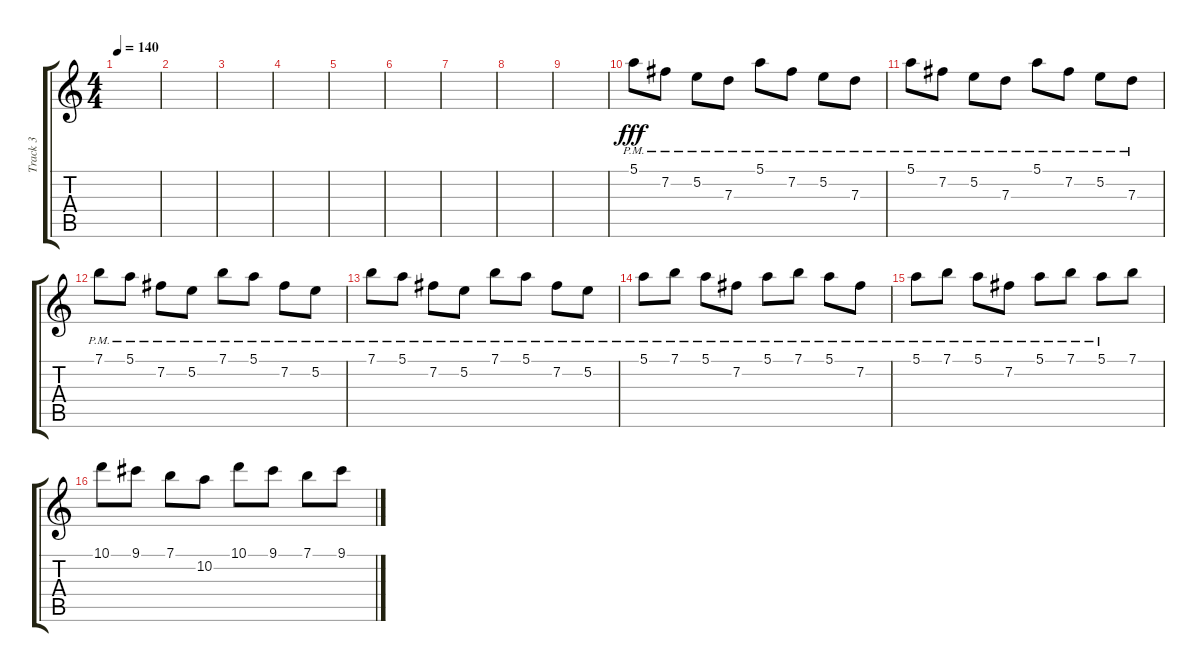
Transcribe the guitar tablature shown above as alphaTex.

\track ("Track 3" "Track 3") {instrument distortionguitar}
\staff {score tabs}
\tuning (E4 B3 G3 D3 A2 E2) {hide}
\ts (4 4)
\tempo 140
\clef g2
\ks c
|
|
|
|
|
|
|
|
|
5.1{pm}.8{dy fff} 7.2{pm}.8 5.2{pm}.8 7.3{pm}.8 5.1{pm}.8 7.2{pm}.8 5.2{pm}.8 7.3{pm}.8 |
5.1{pm}.8 7.2{pm}.8 5.2{pm}.8 7.3{pm}.8 5.1{pm}.8 7.2{pm}.8 5.2{pm}.8 7.3{pm}.8 |
7.1{pm}.8 5.1{pm}.8 7.2{pm}.8 5.2{pm}.8 7.1{pm}.8 5.1{pm}.8 7.2{pm}.8 5.2{pm}.8 |
7.1{pm}.8 5.1{pm}.8 7.2{pm}.8 5.2{pm}.8 7.1{pm}.8 5.1{pm}.8 7.2{pm}.8 5.2{pm}.8 |
5.1{pm}.8 7.1{pm}.8 5.1{pm}.8 7.2{pm}.8 5.1{pm}.8 7.1{pm}.8 5.1{pm}.8 7.2{pm}.8 |
5.1{pm}.8 7.1{pm}.8 5.1{pm}.8 7.2{pm}.8 5.1{pm}.8 7.1{pm}.8 5.1{pm}.8 7.1.8 |
10.1.8 9.1.8 7.1.8 10.2.8 10.1.8 9.1.8 7.1.8 9.1.8
